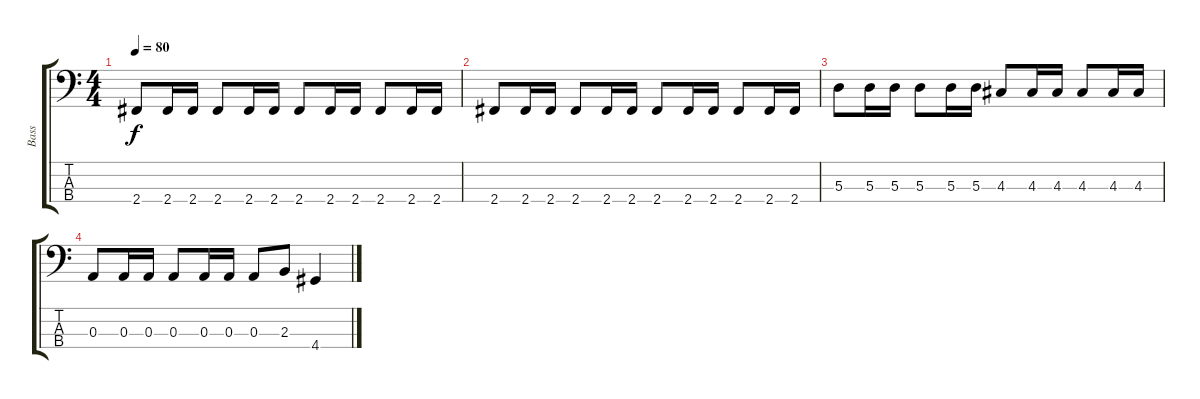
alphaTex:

\track ("Bass" "Bass") {instrument electricbassfinger}
\staff {score tabs}
\tuning (G2 D2 A1 E1) {hide}
\ts (4 4)
\tempo 80
\clef f4
\ks c
2.4.8{dy f} 2.4.16 2.4.16 2.4.8 2.4.16 2.4.16 2.4.8 2.4.16 2.4.16 2.4.8 2.4.16 2.4.16 |
2.4.8 2.4.16 2.4.16 2.4.8 2.4.16 2.4.16 2.4.8 2.4.16 2.4.16 2.4.8 2.4.16 2.4.16 |
5.3.8 5.3.16 5.3.16 5.3.8 5.3.16 5.3.16 4.3.8 4.3.16 4.3.16 4.3.8 4.3.16 4.3.16 |
0.3.8 0.3.16 0.3.16 0.3.8 0.3.16 0.3.16 0.3.8 2.3.8 4.4.4
